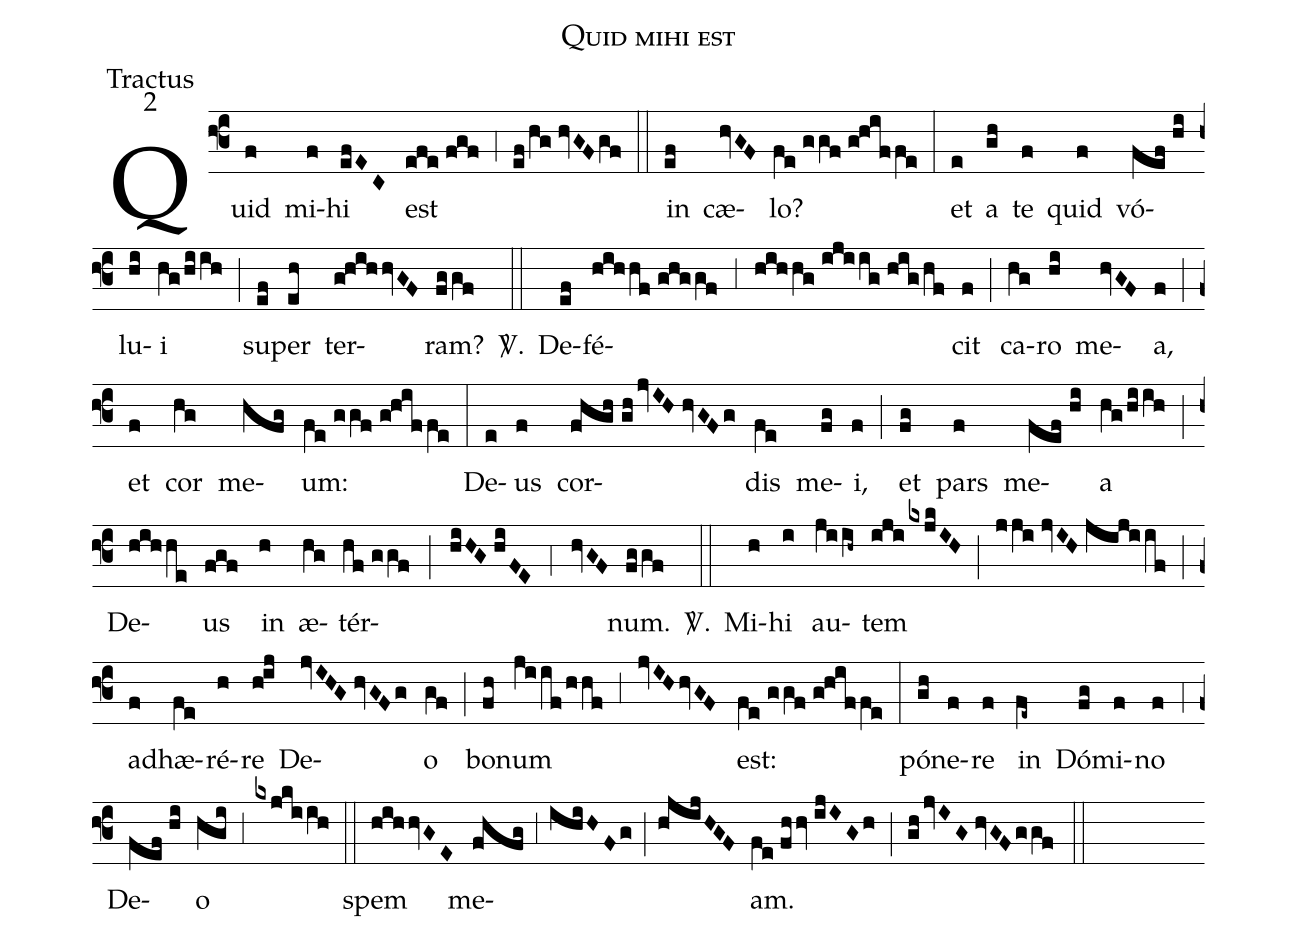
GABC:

name:Quid mihi est;
office-part:Tractus;
mode:2;
%%
(f3) Quid(f) mi(f)hi(efEC) est(efe//fgf) (;4) (ef/hg//hvGF/gf) (::) in(ef) cæ(hvGF)lo?(fe//ggf//g!hiffe) (:) et(e) a(gh) te(f) quid(f) vó(fef//hi)lu(hi)i(hg/hiih) (;) su(ef)per(eh) ter(g!hihhvGF)ram?(fggf) <sp>V/</sp>.(::) De(ef)fé(hihhf//ghggf;3hihhg//ijiig//hig/hf)cit(f) (;) ca(hg)ro(hi) me(hvGF)a,(f) (;) et(f) cor(hg) me(hfg)um:(fe//ggf//g!hiffe) (:) De(e)us(f) cor(fhgh//gh/jvIH//hvGFg)dis(fe) me(fg)i,(f) (;) et(fg) pars(f) me(fef//hi)a(hg/hiih) (;) De(hihhe)us(fgf) in(h) æ(hg)tér(hf//ggf;hiHG//hiFE;4hvGF)num.(fggf) <sp>V/</sp>.(::) Mi(h)hi(i) au(jiih~)tem(iji/kxjkIH) (;) (jji//jvIH//jijiif) (;) ad(f)hæ(fe)ré(h)re(h!ij) De(jvIHG//hvGFg)o(gf) (;) bo(fh)num(jiif/hhf) (;3) (jvIH/hvGF) est:(fe//ggf//g!hiffe) (:) pó(gh)ne(f)re(f) in(fe~) Dó(fg)mi(f)no(f) (;4) De(fef//hi)o(hgi) (;3) (kxjkiih) (::) spem(hihhvGE) me(fhfg;3ihiHFg;hjijHGF)am.(fe//fhhv//ijIGh) (;) (gh/jvIG//hvGF/ggf) (::)
